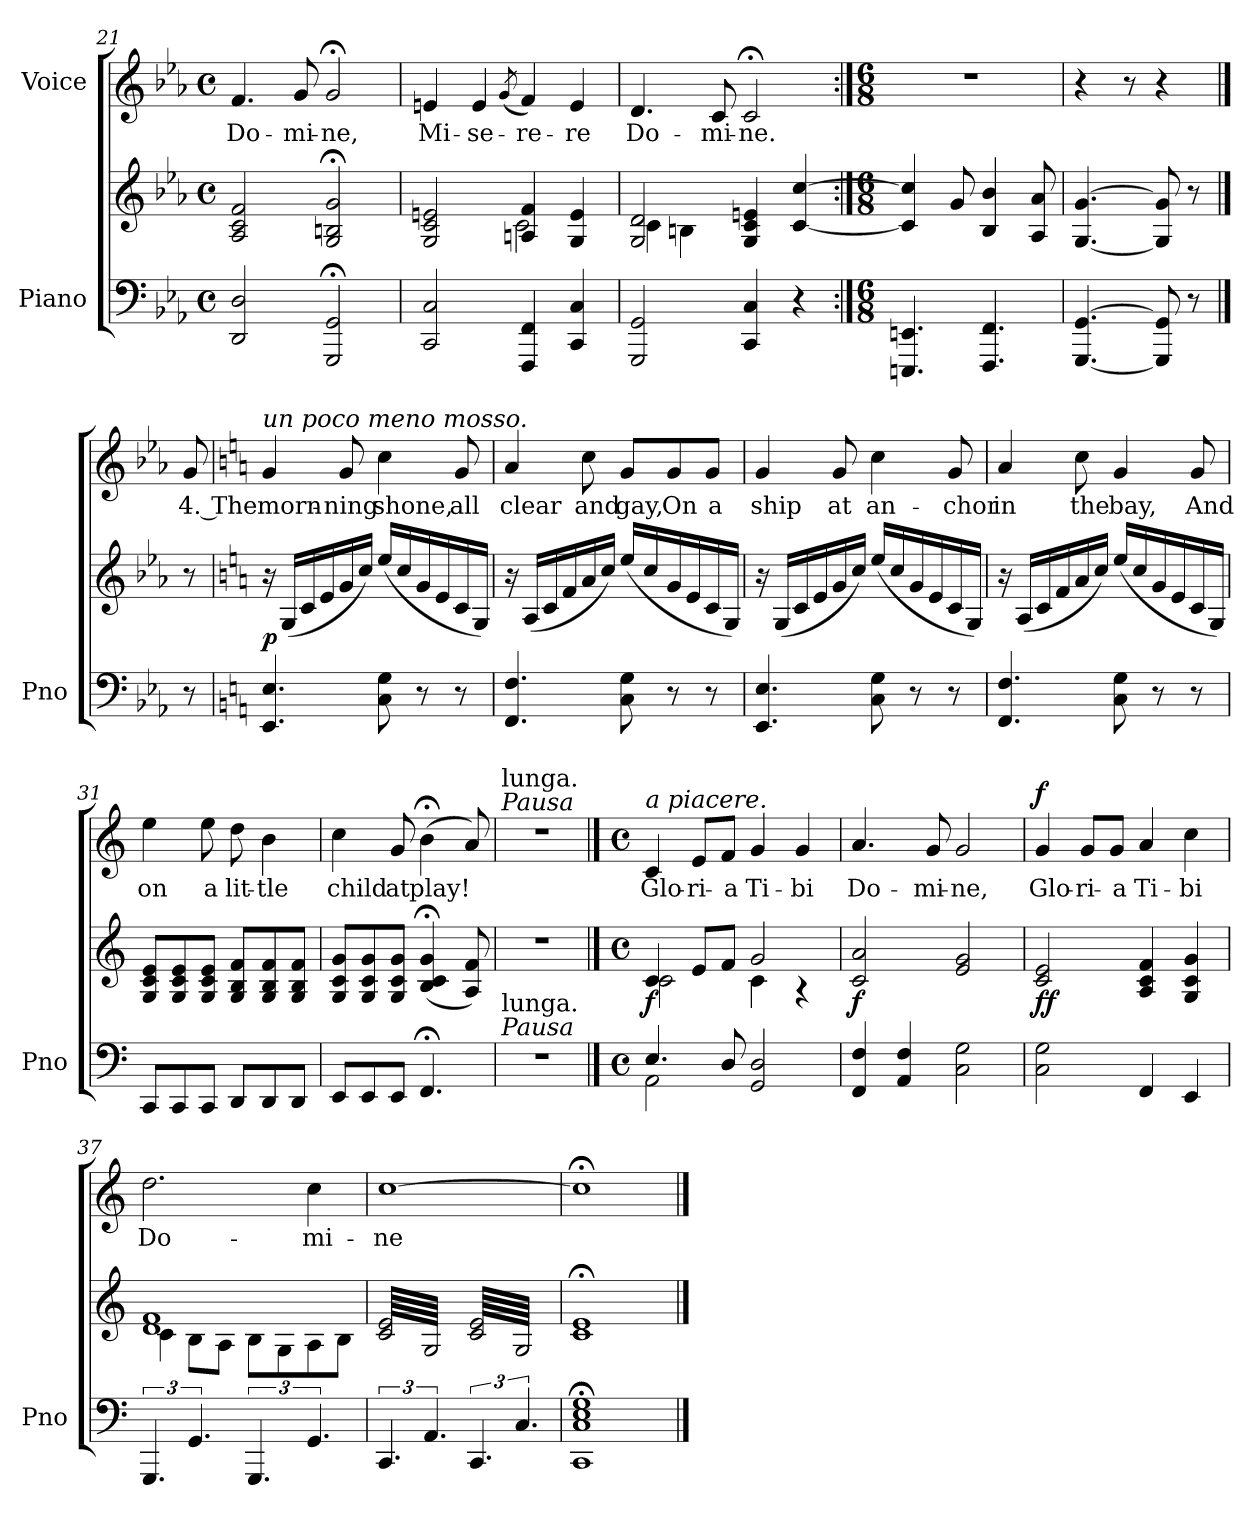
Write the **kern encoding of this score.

**kern	**kern	**dynam	**kern	**text	**dynam
*part2	*part2	*part2	*part1	*part1	*part1
*staff3	*staff2	*staff2/3	*staff1	*staff1	*staff1
*I"Piano	*	*	*I"Voice	*	*
*I'Pno	*	*	*	*	*
*clefF4	*clefG2	*	*clefG2	*	*
*k[b-e-a-]	*k[b-e-a-]	*	*k[b-e-a-]	*	*
*M4/4	*M4/4	*	*M4/4	*	*
*met(c)	*met(c)	*	*met(c)	*	*
=21	=21	=21	=21	=21	=21
!	!	!	!	!LO:LY:b	!
2DD/ 2D/	2A-/ 2c/ 2f/	.	4.f/	Do-	.
!	!	!	!	!LO:LY:b	!
.	.	.	8g/	mi-	.
!	!	!	!	!LO:LY:b	!
2GGG/; 2GG/;	2G/;< 2Bn/;< 2g/;<	.	2g;</	ne,	.
=22	=22	=22	=22	=22	=22
*	*^	*	*	*	*
!	!	!	!	!	!LO:LY:b	!
2CC/ 2C/	2G/ 2c/ 2en/	2ryy	.	4en/	Mi-	.
!	!	!	!	!	!LO:LY:b	!
.	.	.	.	4e/	se-	.
.	.	.	.	(<8qg/	.	.
!	!	!	!	!	!LO:LY:b	!
4FFF/ 4FF/	4An/ 4f/	2c\	.	4f/)	re-	.
!	!	!	!	!	!LO:LY:b	!
4CC/ 4C/	4G/ 4e/	.	.	4e/	re	.
!!LO:PB:g=z
=23	=23	=23	=23	=23	=23	=23
!	!	!	!	!	!LO:LY:b	!
2GGG/ 2GG/	2G/ 2d/	4c\	.	4.d/	Do-	.
.	.	4Bn\	.	.	.	.
!	!	!	!	!	!LO:LY:b	!
.	.	.	.	8c/	mi-	.
!	!	!	!	!	!LO:LY:b	!
4CC/ 4C/	4G/ 4c/ 4en/	2ryy	.	2c;</	ne.	.
4r	[4c/ [4cc/	.	.	.	.	.
*	*v	*v	*	*	*	*
=24:|!	=24:|!	=24:|!	=24:|!	=24:|!	=24:|!
*M6/8	*M6/8	*	*M6/8	*	*
4.EEEn/ 4.EEn/	4c/] 4cc/]	.	2.r	.	.
.	8g/	.	.	.	.
4.FFF/ 4.FF/	4B-/ 4b-/	.	.	.	.
.	8A-/ 8a-/	.	.	.	.
=25	=25	=25	=25	=25	=25
[4.GGG/ [4.GG/	[4.G/ [4.g/	.	4r	.	.
.	.	.	8r	.	.
8GGG/] 8GG/]	8G/] 8g/]	.	4r	.	.
8r	8r	.	.	.	.
==26	==26	==26	==26	==26	==26
!	!	!	!	!LO:LY:b	!
8r	8r	.	8g/	4. The	.
=27	=27	=27	=27	=27	=27
*k[]	*k[]	*	*k[]	*	*
!	!	!	!LO:TX:a:i:t=un poco meno mosso.	!	!
!	!	!LO:DY:b	!	!LO:LY:b	!
4.EE/ 4.E/	16r	p	4g/	morn-	.
.	(<16G/LL	.	.	.	.
.	16c/	.	.	.	.
.	16e/	.	.	.	.
!	!	!	!	!LO:LY:b	!
.	16g/	.	8g/	ning	.
.	16cc/JJ)	.	.	.	.
!	!	!	!	!LO:LY:b	!
8C\ 8G\	(<16ee/LL	.	4cc\	shone,	.
.	16cc/	.	.	.	.
8r	16g/	.	.	.	.
.	16e/	.	.	.	.
!	!	!	!	!LO:LY:b	!
8r	16c/	.	8g/	all	.
.	16G/JJ)	.	.	.	.
=28	=28	=28	=28	=28	=28
!	!	!	!	!LO:LY:b	!
4.FF/ 4.F/	16r	.	4a/	clear	.
.	(<16A/LL	.	.	.	.
.	16c/	.	.	.	.
.	16f/	.	.	.	.
!	!	!	!	!LO:LY:b	!
.	16a/	.	8cc\	and	.
.	16cc/JJ)	.	.	.	.
!	!	!	!	!LO:LY:b	!
8C\ 8G\	(<16ee/LL	.	8g/L	gay,	.
.	16cc/	.	.	.	.
!	!	!	!	!LO:LY:b	!
8r	16g/	.	8g/	On	.
.	16e/	.	.	.	.
!	!	!	!	!LO:LY:b	!
8r	16c/	.	8g/J	a	.
.	16G/JJ)	.	.	.	.
!!LO:LB:g=z
=29	=29	=29	=29	=29	=29
!	!	!	!	!LO:LY:b	!
4.EE/ 4.E/	16r	.	4g/	ship	.
.	(<16G/LL	.	.	.	.
.	16c/	.	.	.	.
.	16e/	.	.	.	.
!	!	!	!	!LO:LY:b	!
.	16g/	.	8g/	at	.
.	16cc/JJ)	.	.	.	.
!	!	!	!	!LO:LY:b	!
8C\ 8G\	(<16ee/LL	.	4cc\	an-	.
.	16cc/	.	.	.	.
8r	16g/	.	.	.	.
.	16e/	.	.	.	.
!	!	!	!	!LO:LY:b	!
8r	16c/	.	8g/	chor	.
.	16G/JJ)	.	.	.	.
=30	=30	=30	=30	=30	=30
!	!	!	!	!LO:LY:b	!
4.FF/ 4.F/	16r	.	4a/	in	.
.	(<16A/LL	.	.	.	.
.	16c/	.	.	.	.
.	16f/	.	.	.	.
!	!	!	!	!LO:LY:b	!
.	16a/	.	8cc\	the	.
.	16cc/JJ)	.	.	.	.
!	!	!	!	!LO:LY:b	!
8C\ 8G\	(<16ee/LL	.	4g/	bay,	.
.	16cc/	.	.	.	.
8r	16g/	.	.	.	.
.	16e/	.	.	.	.
!	!	!	!	!LO:LY:b	!
8r	16c/	.	8g/	And	.
.	16G/JJ)	.	.	.	.
=31	=31	=31	=31	=31	=31
!	!	!	!	!LO:LY:b	!
8CC/L	8G/ 8c/ 8e/L	.	4ee\	on	.
8CC/	8G/ 8c/ 8e/	.	.	.	.
!	!	!	!	!LO:LY:b	!
8CC/J	8G/ 8c/ 8e/J	.	8ee\	a	.
!	!	!	!	!LO:LY:b	!
8DD/L	8G/ 8B/ 8f/L	.	8dd\	lit-	.
!	!	!	!	!LO:LY:b	!
8DD/	8G/ 8B/ 8f/	.	4b\	tle	.
8DD/J	8G/ 8B/ 8f/J	.	.	.	.
=32	=32	=32	=32	=32	=32
!	!	!	!	!LO:LY:b	!
8EE/L	8G/ 8c/ 8g/L	.	4cc\	child	.
8EE/	8G/ 8c/ 8g/	.	.	.	.
!	!	!	!	!LO:LY:b	!
8EE/J	8G/ 8c/ 8g/J	.	8g/	at	.
!	!	!	!	!LO:LY:b	!
4.FF;</	(<4B/;< 4c/;< 4g/;<	.	(>4b;<\	play!	.
.	8A/ 8f/)	.	8a/)	.	.
=33	=33	=33	=33	=33	=33
!	!	!	!LO:TX:a:i:t=Pausa	!	!
!	!	!	!LO:TX:a:t=lunga.	!	!
!LO:TX:a:i:t=Pausa	!	!	!	!	!
!LO:TX:a:t=lunga.	!	!	!	!	!
2.r	2.r	.	2.r	.	.
==34	==34	==34	==34	==34	==34
*M4/4	*M4/4	*	*M4/4	*	*
*met(c)	*met(c)	*	*met(c)	*	*
*^	*^	*	*	*	*
!	!	!	!	!	!LO:TX:a:i:t=a piacere.	!	!
!	!	!	!	!LO:DY:b	!	!LO:LY:b	!
4.E/	2AA\	4c/	2c\	f	4c/	Glo-	.
!	!	!	!	!	!	!LO:LY:b	!
.	.	8e/L	.	.	8e/L	ri-	.
!	!	!	!	!	!	!LO:LY:b	!
8D/	.	8f/J	.	.	8f/J	a	.
!	!	!	!	!	!	!LO:LY:b	!
2GG/ 2D/	2ryy	2g/	4c\	.	4g/	Ti-	.
!	!	!	!	!	!	!LO:LY:b	!
.	.	.	4r	.	4g/	bi	.
*v	*v	*	*	*	*	*	*
!!LO:LB:g=z
=35	=35	=35	=35	=35	=35	=35
!	!	!	!LO:DY:b	!	!LO:LY:b	!
*	*v	*v	*	*	*	*
4FF/ 4F/	2c/ 2a/	f	4.a/	Do-	.
4AA/ 4F/	.	.	.	.	.
!	!	!	!	!LO:LY:b	!
.	.	.	8g/	mi-	.
!	!	!	!	!LO:LY:b	!
2C\ 2G\	2e/ 2g/	.	2g/	ne,	.
=36	=36	=36	=36	=36	=36
!	!	!LO:DY:b	!	!LO:LY:b	!LO:DY:a
2C\ 2G\	2c/ 2e/	ff	4g/	Glo-	f
!	!	!	!	!LO:LY:b	!
.	.	.	8g/L	ri-	.
!	!	!	!	!LO:LY:b	!
.	.	.	8g/J	a	.
!	!	!	!	!LO:LY:b	!
4FF/	4A/ 4c/ 4f/	.	4a/	Ti-	.
!	!	!	!	!LO:LY:b	!
4EE/	4G/ 4c/ 4g/	.	4cc\	bi	.
=37	=37	=37	=37	=37	=37
*	*^	*	*	*	*
!	!	!	!	!	!LO:LY:b	!
6.GGG/	1d 1f	4c\	.	2.dd\	Do-	.
6.GG/	.	8B\L	.	.	.	.
.	.	8A\J	.	.	.	.
6.GGG/	.	8B\L	.	.	.	.
.	.	8G\	.	.	.	.
!	!	!	!	!	!LO:LY:b	!
6.GG/	.	8A\	.	4cc\	mi-	.
.	.	8B\J	.	.	.	.
=38	=38	=38	=38	=38	=38	=38
!	!	!	!	!	!LO:LY:b	!
*	*v	*v	*	*	*	*
*	*tremolo	*	*	*	*
6.CC/	64c/ 64e/LLLL	.	[1cc	ne	.
.	64G/	.	.	.	.
.	64c/ 64e/	.	.	.	.
.	64G/	.	.	.	.
.	64c/ 64e/	.	.	.	.
.	64G/	.	.	.	.
.	64c/ 64e/	.	.	.	.
.	64G/	.	.	.	.
.	64c/ 64e/	.	.	.	.
.	64G/	.	.	.	.
.	64c/ 64e/	.	.	.	.
.	64G/	.	.	.	.
.	64c/ 64e/	.	.	.	.
.	64G/	.	.	.	.
.	64c/ 64e/	.	.	.	.
.	64G/	.	.	.	.
6.AA/	64c/ 64e/	.	.	.	.
.	64G/	.	.	.	.
.	64c/ 64e/	.	.	.	.
.	64G/	.	.	.	.
.	64c/ 64e/	.	.	.	.
.	64G/	.	.	.	.
.	64c/ 64e/	.	.	.	.
.	64G/	.	.	.	.
.	64c/ 64e/	.	.	.	.
.	64G/	.	.	.	.
.	64c/ 64e/	.	.	.	.
.	64G/	.	.	.	.
.	64c/ 64e/	.	.	.	.
.	64G/	.	.	.	.
.	64c/ 64e/	.	.	.	.
.	64G/JJJJ	.	.	.	.
6.CC/	64c/ 64e/LLLL	.	.	.	.
.	64G/	.	.	.	.
.	64c/ 64e/	.	.	.	.
.	64G/	.	.	.	.
.	64c/ 64e/	.	.	.	.
.	64G/	.	.	.	.
.	64c/ 64e/	.	.	.	.
.	64G/	.	.	.	.
.	64c/ 64e/	.	.	.	.
.	64G/	.	.	.	.
.	64c/ 64e/	.	.	.	.
.	64G/	.	.	.	.
.	64c/ 64e/	.	.	.	.
.	64G/	.	.	.	.
.	64c/ 64e/	.	.	.	.
.	64G/	.	.	.	.
6.C/	64c/ 64e/	.	.	.	.
.	64G/	.	.	.	.
.	64c/ 64e/	.	.	.	.
.	64G/	.	.	.	.
.	64c/ 64e/	.	.	.	.
.	64G/	.	.	.	.
.	64c/ 64e/	.	.	.	.
.	64G/	.	.	.	.
.	64c/ 64e/	.	.	.	.
.	64G/	.	.	.	.
.	64c/ 64e/	.	.	.	.
.	64G/	.	.	.	.
.	64c/ 64e/	.	.	.	.
.	64G/	.	.	.	.
.	64c/ 64e/	.	.	.	.
.	64G/JJJJ	.	.	.	.
*	*Xtremolo	*	*	*	*
=39	=39	=39	=39	=39	=39
1CC;< 1C;< 1E;< 1G;<	1c;< 1e;<	.	1cc;<]	.	.
.	.	.	.	.	.
.	.	.	.	.	.
.	.	.	.	.	.
.	.	.	.	.	.
.	.	.	.	.	.
.	.	.	.	.	.
.	.	.	.	.	.
.	.	.	.	.	.
.	.	.	.	.	.
.	.	.	.	.	.
.	.	.	.	.	.
.	.	.	.	.	.
.	.	.	.	.	.
.	.	.	.	.	.
.	.	.	.	.	.
==	==	==	==	==	==
*-	*-	*-	*-	*-	*-
